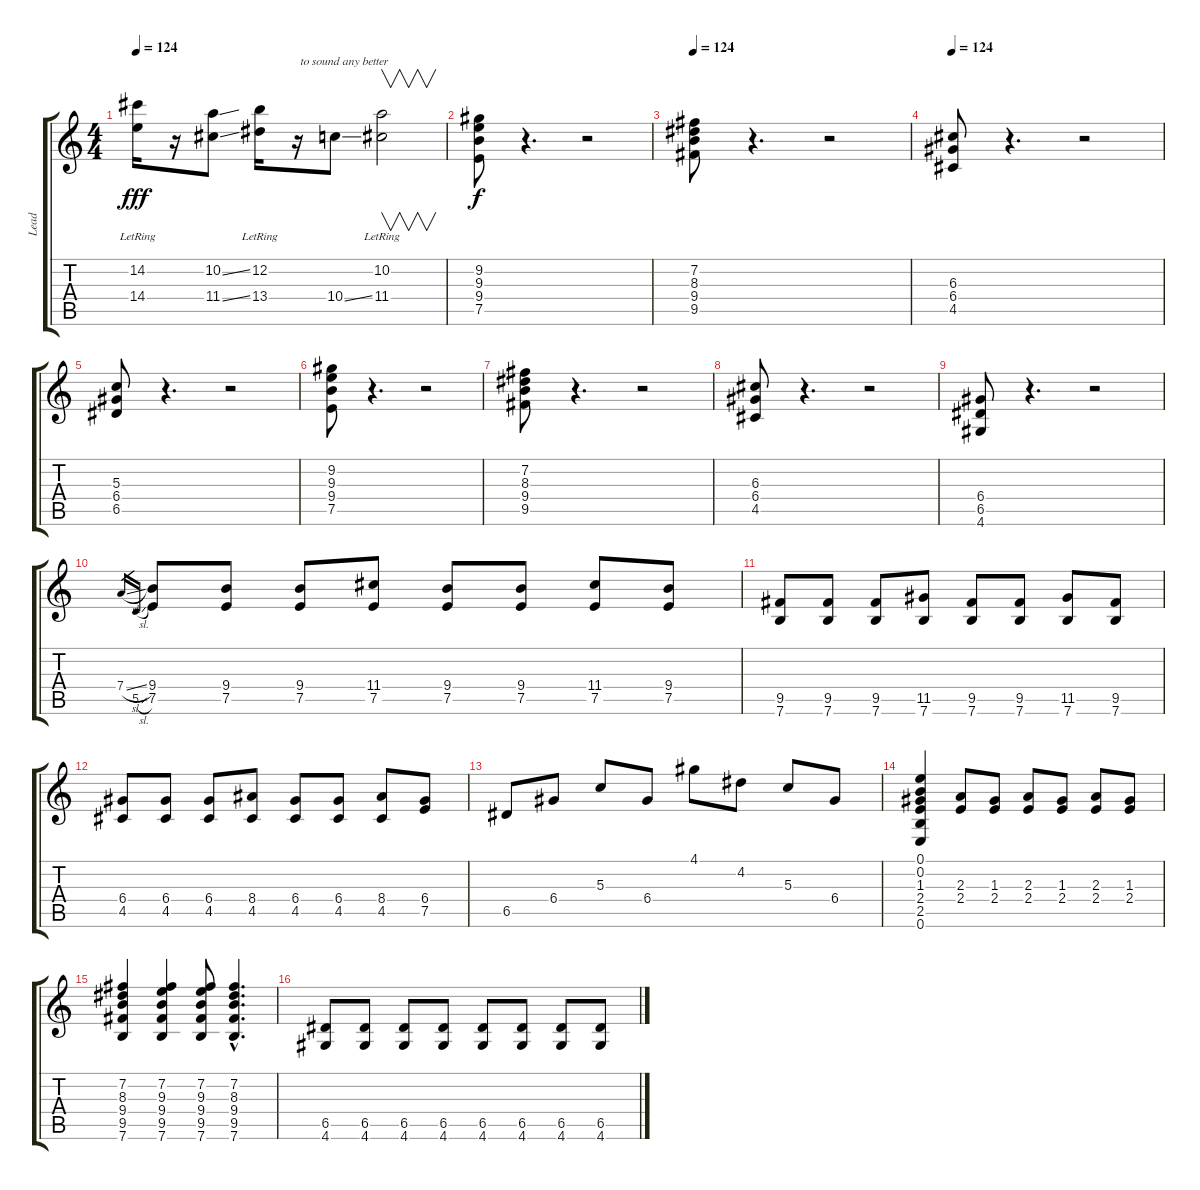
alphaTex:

\track ("Lead" "Lead") {instrument overdrivenguitar}
\staff {score tabs}
\tuning (E4 B3 G3 D3 A2 E2) {hide}
\ts (4 4)
\tempo 124
\clef g2
\ks c
(14.2{lr} 14.4).16{dy fff} r.16 (10.2{ss} 11.4{ss}).8 (12.2{lr} 13.4).16 r.16{txt " to sound any better"} 10.4{ss}.8 (10.2{lr} 11.4).2{v} |
(9.2 9.3 9.4 7.5).8{dy f volume 14} r.4{d} r.2 |
\tempo 126
\tempo 124
(7.2 8.3 9.4 9.5).8 r.4{d} r.2 |
\tempo 124
(6.3 6.4 4.5).8 r.4{d} r.2 |
(5.3 6.4 6.5).8 r.4{d} r.2 |
(9.2 9.3 9.4 7.5).8 r.4{d} r.2 |
(7.2 8.3 9.4 9.5).8 r.4{d} r.2 |
(6.3 6.4 4.5).8 r.4{d} r.2 |
(6.4 6.5 4.6).8 r.4{d} r.2 |
7.4{sl}.16{gr} 5.5{sl}.16{gr} (9.4 7.5).8{volume 11} (9.4 7.5).8 (9.4 7.5).8 (11.4 7.5).8 (9.4 7.5).8 (9.4 7.5).8 (11.4 7.5).8 (9.4 7.5).8 |
(9.5 7.6).8 (9.5 7.6).8 (9.5 7.6).8 (11.5 7.6).8 (9.5 7.6).8 (9.5 7.6).8 (11.5 7.6).8 (9.5 7.6).8 |
(6.4 4.5).8 (6.4 4.5).8 (6.4 4.5).8 (8.4 4.5).8 (6.4 4.5).8 (6.4 4.5).8 (8.4 4.5).8 (6.4 7.5).8 |
6.5.8{volume 16} 6.4.8 5.3.8 6.4.8 4.1.8 4.2.8 5.3.8 6.4.8 |
(0.1 0.2 1.3 2.4 2.5 0.6).4{volume 13} (2.3 2.4).8 (1.3 2.4).8 (2.3 2.4).8 (1.3 2.4).8 (2.3 2.4).8 (1.3 2.4).8 |
(7.2 8.3 9.4 9.5 7.6).4 (7.2 9.3 9.4 9.5 7.6).4 (7.2 9.3 9.4 9.5 7.6).8 (7.2{hac} 8.3{hac} 9.4{hac} 9.5{hac} 7.6{hac}).4{d} |
(6.5 4.6).8 (6.5 4.6).8 (6.5 4.6).8 (6.5 4.6).8 (6.5 4.6).8 (6.5 4.6).8 (6.5 4.6).8 (6.5 4.6).8
